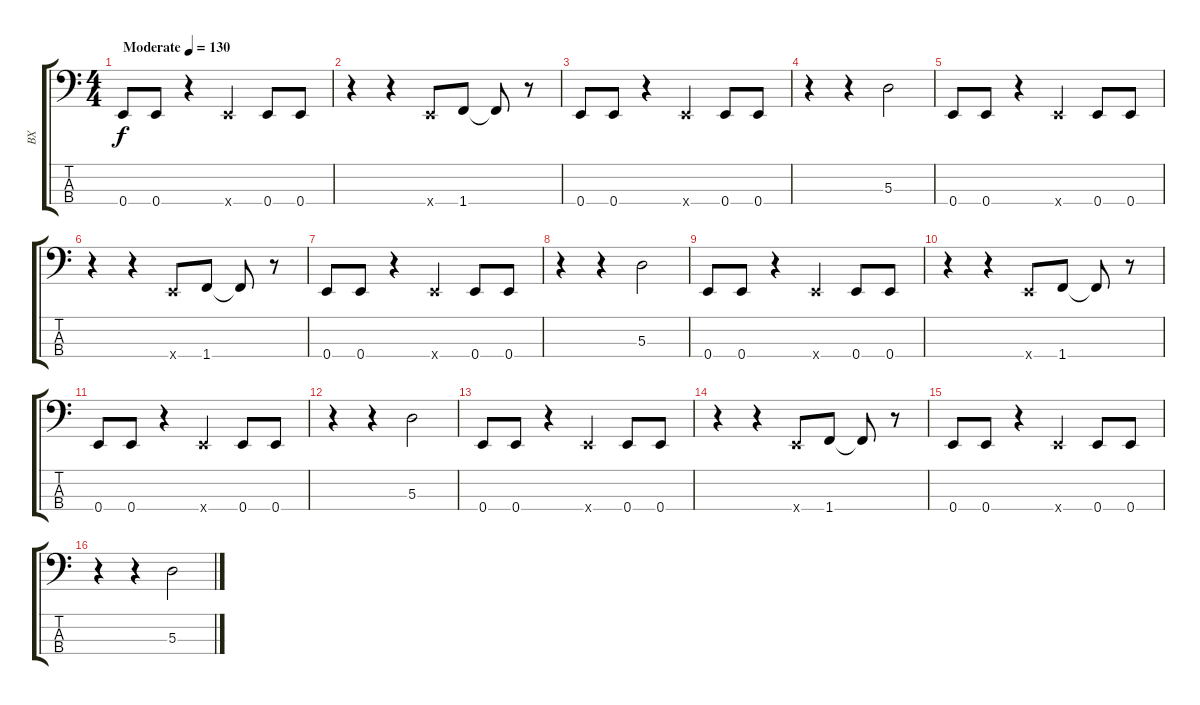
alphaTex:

\track ("BX" "BX") {instrument electricbassfinger}
\staff {score tabs}
\tuning (G2 D2 A1 E1) {hide}
\ts (4 4)
\tempo (130 "Moderate")
\clef f4
\ks c
0.4.8{dy f instrument electricbassfinger} 0.4.8 r.4 0.4{x}.4 0.4.8 0.4.8 |
r.4 r.4 0.4{x}.8 1.4.8 1.4{t}.8 r.8 |
0.4.8 0.4.8 r.4 0.4{x}.4 0.4.8 0.4.8 |
r.4 r.4 5.3.2 |
0.4.8 0.4.8 r.4 0.4{x}.4 0.4.8 0.4.8 |
r.4 r.4 0.4{x}.8 1.4.8 1.4{t}.8 r.8 |
0.4.8 0.4.8 r.4 0.4{x}.4 0.4.8 0.4.8 |
r.4 r.4 5.3.2 |
0.4.8 0.4.8 r.4 0.4{x}.4 0.4.8 0.4.8 |
r.4 r.4 0.4{x}.8 1.4.8 1.4{t}.8 r.8 |
0.4.8 0.4.8 r.4 0.4{x}.4 0.4.8 0.4.8 |
r.4 r.4 5.3.2 |
0.4.8 0.4.8 r.4 0.4{x}.4 0.4.8 0.4.8 |
r.4 r.4 0.4{x}.8 1.4.8 1.4{t}.8 r.8 |
0.4.8 0.4.8 r.4 0.4{x}.4 0.4.8 0.4.8 |
r.4 r.4 5.3.2
